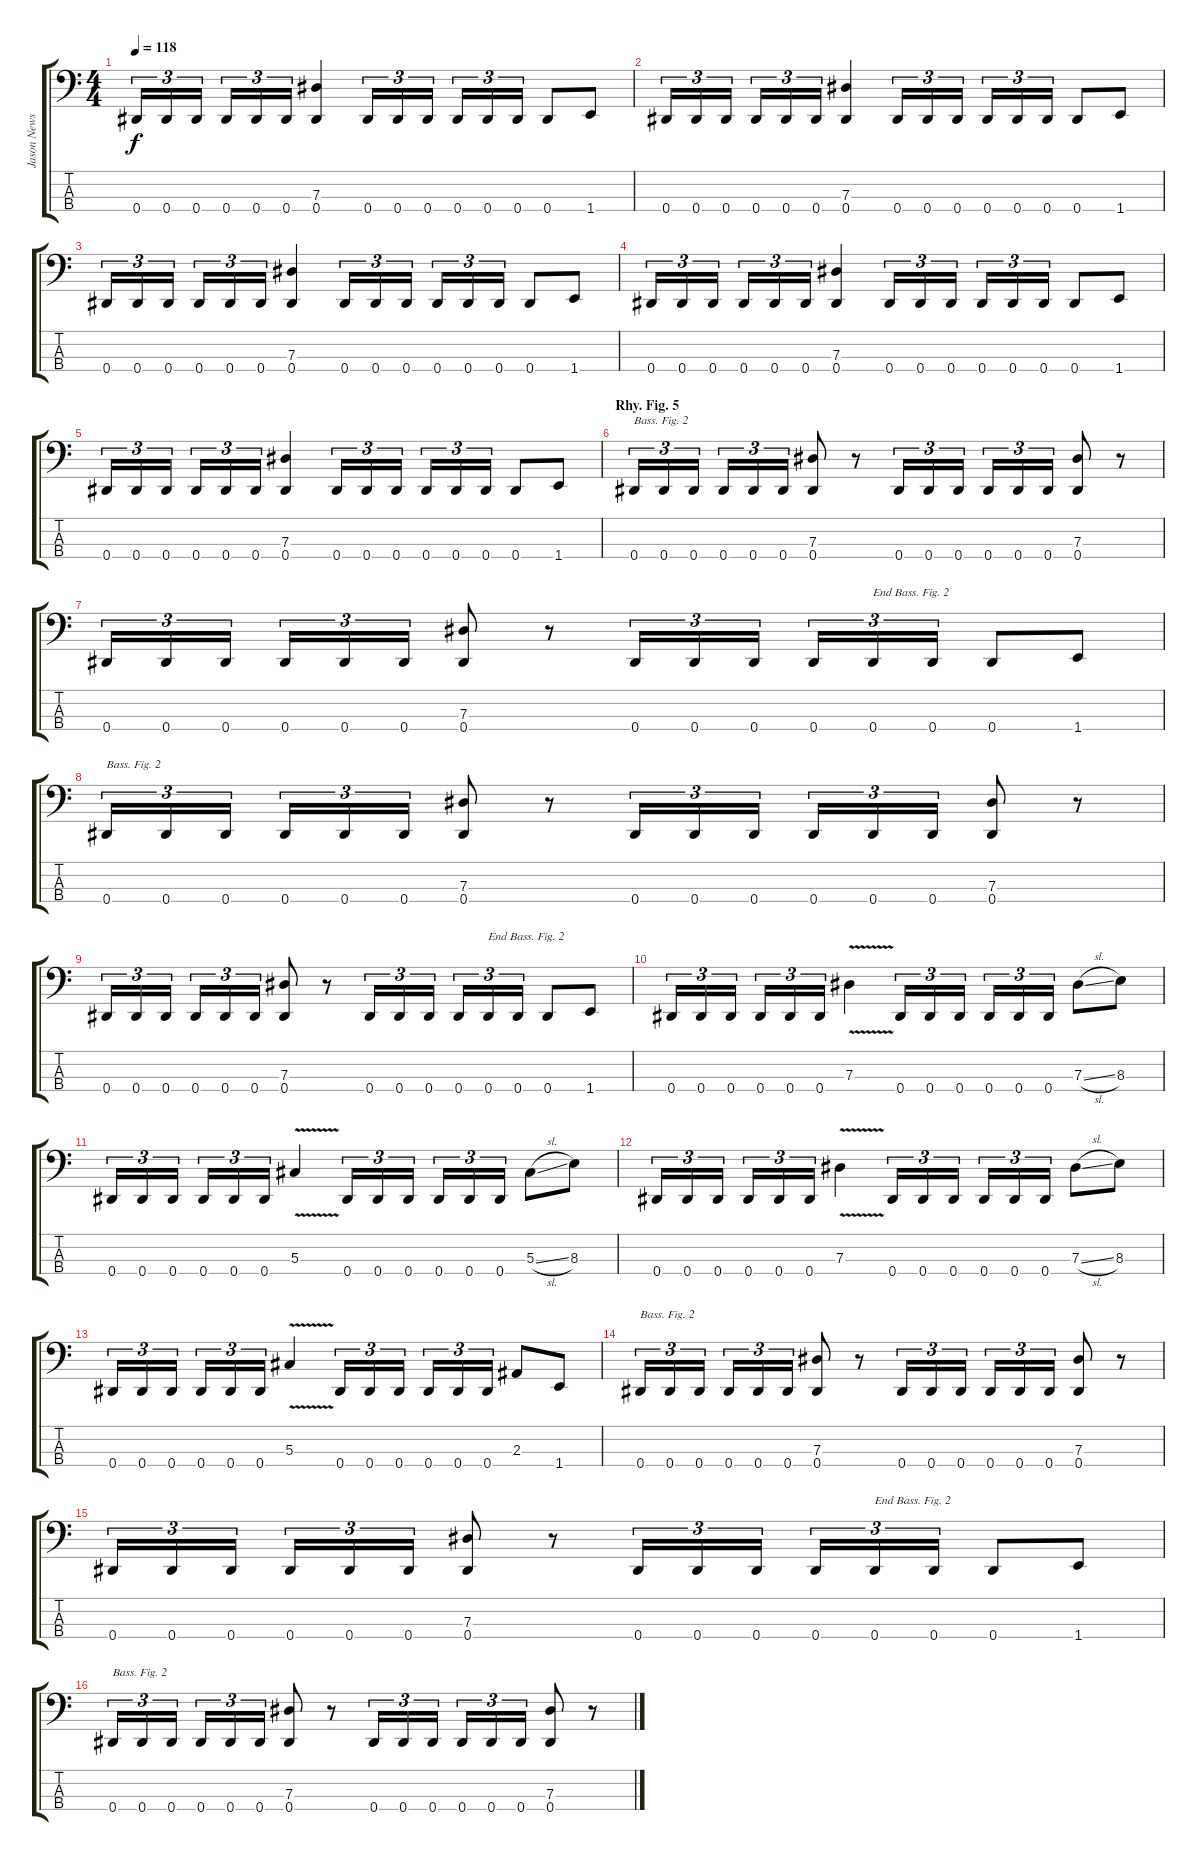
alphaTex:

\track ("Jason Newsted (Bass)" "Jason News") {instrument electricbasspick}
\staff {score tabs}
\tuning (Gb2 Db2 Ab1 Eb1) {hide}
\ts (4 4)
\tempo 118
\clef f4
\ks c
0.4.16{tu (3 2) dy f} 0.4.16{tu (3 2)} 0.4.16{tu (3 2)} 0.4.16{tu (3 2)} 0.4.16{tu (3 2)} 0.4.16{tu (3 2)} (7.3 0.4).4 0.4.16{tu (3 2)} 0.4.16{tu (3 2)} 0.4.16{tu (3 2)} 0.4.16{tu (3 2)} 0.4.16{tu (3 2)} 0.4.16{tu (3 2)} 0.4.8 1.4.8 |
0.4.16{tu (3 2)} 0.4.16{tu (3 2)} 0.4.16{tu (3 2)} 0.4.16{tu (3 2)} 0.4.16{tu (3 2)} 0.4.16{tu (3 2)} (7.3 0.4).4 0.4.16{tu (3 2)} 0.4.16{tu (3 2)} 0.4.16{tu (3 2)} 0.4.16{tu (3 2)} 0.4.16{tu (3 2)} 0.4.16{tu (3 2)} 0.4.8 1.4.8 |
0.4.16{tu (3 2)} 0.4.16{tu (3 2)} 0.4.16{tu (3 2)} 0.4.16{tu (3 2)} 0.4.16{tu (3 2)} 0.4.16{tu (3 2)} (7.3 0.4).4 0.4.16{tu (3 2)} 0.4.16{tu (3 2)} 0.4.16{tu (3 2)} 0.4.16{tu (3 2)} 0.4.16{tu (3 2)} 0.4.16{tu (3 2)} 0.4.8 1.4.8 |
0.4.16{tu (3 2)} 0.4.16{tu (3 2)} 0.4.16{tu (3 2)} 0.4.16{tu (3 2)} 0.4.16{tu (3 2)} 0.4.16{tu (3 2)} (7.3 0.4).4 0.4.16{tu (3 2)} 0.4.16{tu (3 2)} 0.4.16{tu (3 2)} 0.4.16{tu (3 2)} 0.4.16{tu (3 2)} 0.4.16{tu (3 2)} 0.4.8 1.4.8 |
0.4.16{tu (3 2)} 0.4.16{tu (3 2)} 0.4.16{tu (3 2)} 0.4.16{tu (3 2)} 0.4.16{tu (3 2)} 0.4.16{tu (3 2)} (7.3 0.4).4 0.4.16{tu (3 2)} 0.4.16{tu (3 2)} 0.4.16{tu (3 2)} 0.4.16{tu (3 2)} 0.4.16{tu (3 2)} 0.4.16{tu (3 2)} 0.4.8 1.4.8 |
\section ("" "Rhy. Fig. 5")
0.4.16{tu (3 2) txt "Bass. Fig. 2"} 0.4.16{tu (3 2)} 0.4.16{tu (3 2)} 0.4.16{tu (3 2)} 0.4.16{tu (3 2)} 0.4.16{tu (3 2)} (7.3 0.4).8 r.8 0.4.16{tu (3 2)} 0.4.16{tu (3 2)} 0.4.16{tu (3 2)} 0.4.16{tu (3 2)} 0.4.16{tu (3 2)} 0.4.16{tu (3 2)} (7.3 0.4).8 r.8 |
0.4.16{tu (3 2)} 0.4.16{tu (3 2)} 0.4.16{tu (3 2)} 0.4.16{tu (3 2)} 0.4.16{tu (3 2)} 0.4.16{tu (3 2)} (7.3 0.4).8 r.8 0.4.16{tu (3 2)} 0.4.16{tu (3 2)} 0.4.16{tu (3 2)} 0.4.16{tu (3 2)} 0.4.16{tu (3 2) txt "End Bass. Fig. 2"} 0.4.16{tu (3 2)} 0.4.8 1.4.8 |
0.4.16{tu (3 2) txt "Bass. Fig. 2"} 0.4.16{tu (3 2)} 0.4.16{tu (3 2)} 0.4.16{tu (3 2)} 0.4.16{tu (3 2)} 0.4.16{tu (3 2)} (7.3 0.4).8 r.8 0.4.16{tu (3 2)} 0.4.16{tu (3 2)} 0.4.16{tu (3 2)} 0.4.16{tu (3 2)} 0.4.16{tu (3 2)} 0.4.16{tu (3 2)} (7.3 0.4).8 r.8 |
0.4.16{tu (3 2)} 0.4.16{tu (3 2)} 0.4.16{tu (3 2)} 0.4.16{tu (3 2)} 0.4.16{tu (3 2)} 0.4.16{tu (3 2)} (7.3 0.4).8 r.8 0.4.16{tu (3 2)} 0.4.16{tu (3 2)} 0.4.16{tu (3 2)} 0.4.16{tu (3 2)} 0.4.16{tu (3 2) txt "End Bass. Fig. 2"} 0.4.16{tu (3 2)} 0.4.8 1.4.8 |
0.4.16{tu (3 2)} 0.4.16{tu (3 2)} 0.4.16{tu (3 2)} 0.4.16{tu (3 2)} 0.4.16{tu (3 2)} 0.4.16{tu (3 2)} 7.3{v}.4 0.4.16{tu (3 2)} 0.4.16{tu (3 2)} 0.4.16{tu (3 2)} 0.4.16{tu (3 2)} 0.4.16{tu (3 2)} 0.4.16{tu (3 2)} 7.3{sl}.8 8.3.8 |
0.4.16{tu (3 2)} 0.4.16{tu (3 2)} 0.4.16{tu (3 2)} 0.4.16{tu (3 2)} 0.4.16{tu (3 2)} 0.4.16{tu (3 2)} 5.3{v}.4 0.4.16{tu (3 2)} 0.4.16{tu (3 2)} 0.4.16{tu (3 2)} 0.4.16{tu (3 2)} 0.4.16{tu (3 2)} 0.4.16{tu (3 2)} 5.3{sl}.8 8.3.8 |
0.4.16{tu (3 2)} 0.4.16{tu (3 2)} 0.4.16{tu (3 2)} 0.4.16{tu (3 2)} 0.4.16{tu (3 2)} 0.4.16{tu (3 2)} 7.3{v}.4 0.4.16{tu (3 2)} 0.4.16{tu (3 2)} 0.4.16{tu (3 2)} 0.4.16{tu (3 2)} 0.4.16{tu (3 2)} 0.4.16{tu (3 2)} 7.3{sl}.8 8.3.8 |
0.4.16{tu (3 2)} 0.4.16{tu (3 2)} 0.4.16{tu (3 2)} 0.4.16{tu (3 2)} 0.4.16{tu (3 2)} 0.4.16{tu (3 2)} 5.3{v}.4 0.4.16{tu (3 2)} 0.4.16{tu (3 2)} 0.4.16{tu (3 2)} 0.4.16{tu (3 2)} 0.4.16{tu (3 2)} 0.4.16{tu (3 2)} 2.3.8 1.4.8 |
0.4.16{tu (3 2) txt "Bass. Fig. 2"} 0.4.16{tu (3 2)} 0.4.16{tu (3 2)} 0.4.16{tu (3 2)} 0.4.16{tu (3 2)} 0.4.16{tu (3 2)} (7.3 0.4).8 r.8 0.4.16{tu (3 2)} 0.4.16{tu (3 2)} 0.4.16{tu (3 2)} 0.4.16{tu (3 2)} 0.4.16{tu (3 2)} 0.4.16{tu (3 2)} (7.3 0.4).8 r.8 |
0.4.16{tu (3 2)} 0.4.16{tu (3 2)} 0.4.16{tu (3 2)} 0.4.16{tu (3 2)} 0.4.16{tu (3 2)} 0.4.16{tu (3 2)} (7.3 0.4).8 r.8 0.4.16{tu (3 2)} 0.4.16{tu (3 2)} 0.4.16{tu (3 2)} 0.4.16{tu (3 2)} 0.4.16{tu (3 2) txt "End Bass. Fig. 2"} 0.4.16{tu (3 2)} 0.4.8 1.4.8 |
0.4.16{tu (3 2) txt "Bass. Fig. 2"} 0.4.16{tu (3 2)} 0.4.16{tu (3 2)} 0.4.16{tu (3 2)} 0.4.16{tu (3 2)} 0.4.16{tu (3 2)} (7.3 0.4).8 r.8 0.4.16{tu (3 2)} 0.4.16{tu (3 2)} 0.4.16{tu (3 2)} 0.4.16{tu (3 2)} 0.4.16{tu (3 2)} 0.4.16{tu (3 2)} (7.3 0.4).8 r.8
